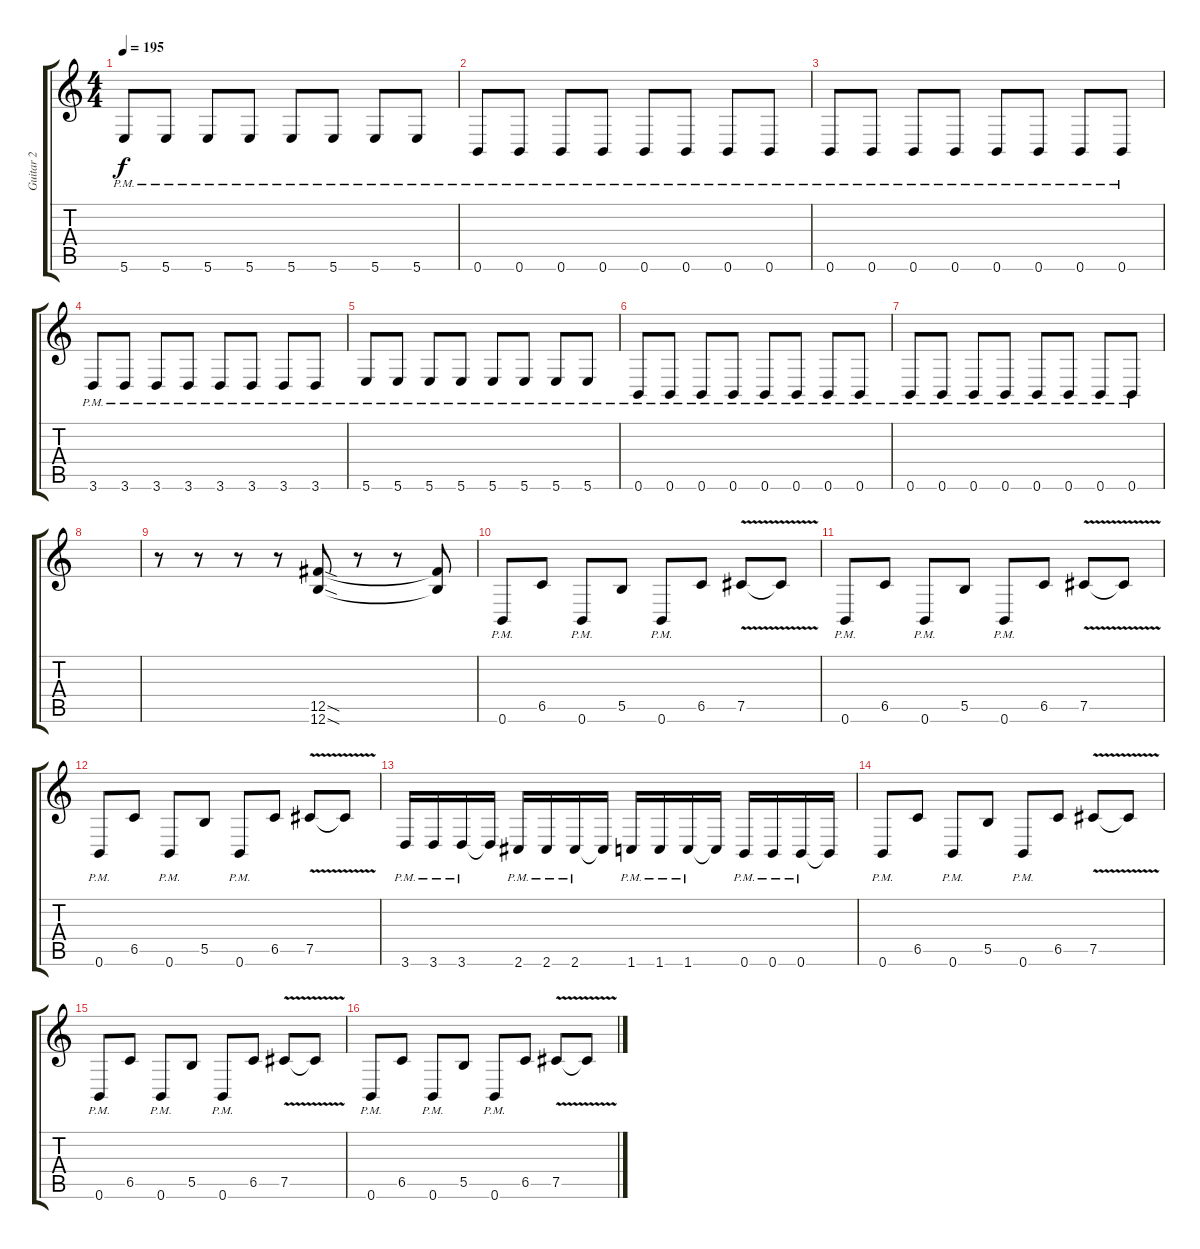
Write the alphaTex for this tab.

\track ("Guitar 2" "Guitar 2") {instrument distortionguitar}
\staff {score tabs}
\tuning (Db4 Ab3 E3 B2 Gb2 B1) {hide}
\ts (4 4)
\tempo 195
\clef g2
\ks c
5.6{pm}.8{dy f} 5.6{pm}.8 5.6{pm}.8 5.6{pm}.8 5.6{pm}.8 5.6{pm}.8 5.6{pm}.8 5.6{pm}.8 |
0.6{pm}.8 0.6{pm}.8 0.6{pm}.8 0.6{pm}.8 0.6{pm}.8 0.6{pm}.8 0.6{pm}.8 0.6{pm}.8 |
0.6{pm}.8 0.6{pm}.8 0.6{pm}.8 0.6{pm}.8 0.6{pm}.8 0.6{pm}.8 0.6{pm}.8 0.6{pm}.8 |
3.6{pm}.8 3.6{pm}.8 3.6{pm}.8 3.6{pm}.8 3.6{pm}.8 3.6{pm}.8 3.6{pm}.8 3.6{pm}.8 |
5.6{pm}.8 5.6{pm}.8 5.6{pm}.8 5.6{pm}.8 5.6{pm}.8 5.6{pm}.8 5.6{pm}.8 5.6{pm}.8 |
0.6{pm}.8 0.6{pm}.8 0.6{pm}.8 0.6{pm}.8 0.6{pm}.8 0.6{pm}.8 0.6{pm}.8 0.6{pm}.8 |
0.6{pm}.8 0.6{pm}.8 0.6{pm}.8 0.6{pm}.8 0.6{pm}.8 0.6{pm}.8 0.6{pm}.8 0.6{pm}.8 |
|
r.8 r.8 r.8 r.8 (12.5{sod} 12.6{sod}).8 r.8 r.8 (12.5{t} 12.6{t}).8 |
0.6{pm}.8 6.5.8 0.6{pm}.8 5.5.8 0.6{pm}.8 6.5.8 7.5{v}.8 7.5{t}.8 |
0.6{pm}.8 6.5.8 0.6{pm}.8 5.5.8 0.6{pm}.8 6.5.8 7.5{v}.8 7.5{t}.8 |
0.6{pm}.8 6.5.8 0.6{pm}.8 5.5.8 0.6{pm}.8 6.5.8 7.5{v}.8 7.5{t}.8 |
3.6{pm}.16 3.6{pm}.16 3.6{pm}.16 3.6{t}.16 2.6{pm}.16 2.6{pm}.16 2.6{pm}.16 2.6{t}.16 1.6{pm}.16 1.6{pm}.16 1.6{pm}.16 1.6{t}.16 0.6{pm}.16 0.6{pm}.16 0.6{pm}.16 0.6{t}.16 |
0.6{pm}.8 6.5.8 0.6{pm}.8 5.5.8 0.6{pm}.8 6.5.8 7.5{v}.8 7.5{t}.8 |
0.6{pm}.8 6.5.8 0.6{pm}.8 5.5.8 0.6{pm}.8 6.5.8 7.5{v}.8 7.5{t}.8 |
0.6{pm}.8 6.5.8 0.6{pm}.8 5.5.8 0.6{pm}.8 6.5.8 7.5{v}.8 7.5{t}.8
